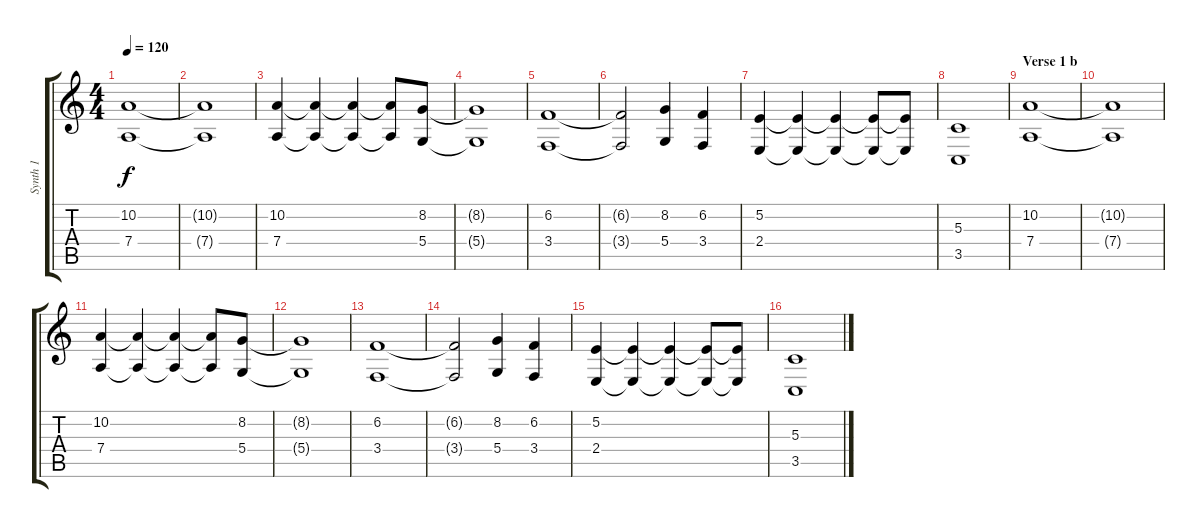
\track ("Synth 1" "Synth 1") {instrument stringensemble1}
\staff {score tabs}
\tuning (E4 B3 G3 D3 A2 D2) {hide}
\ts (4 4)
\tempo 120
\clef g2
\ks c
(10.2 7.4).1{dy f} |
(10.2{t} 7.4{t}).1 |
(10.2 7.4).4 (10.2{t} 7.4{t}).4 (10.2{t} 7.4{t}).4 (10.2{t} 7.4{t}).8 (8.2 5.4).8 |
(8.2{t} 5.4{t}).1 |
(6.2 3.4).1 |
(6.2{t} 3.4{t}).2 (8.2 5.4).4 (6.2 3.4).4 |
(5.2 2.4).4 (5.2{t} 2.4{t}).4 (5.2{t} 2.4{t}).4 (5.2{t} 2.4{t}).8 (5.2{t} 2.4{t}).8 |
(5.3 3.5).1 |
\section ("" "Verse 1 b")
(10.2 7.4).1 |
(10.2{t} 7.4{t}).1 |
(10.2 7.4).4 (10.2{t} 7.4{t}).4 (10.2{t} 7.4{t}).4 (10.2{t} 7.4{t}).8 (8.2 5.4).8 |
(8.2{t} 5.4{t}).1 |
(6.2 3.4).1 |
(6.2{t} 3.4{t}).2 (8.2 5.4).4 (6.2 3.4).4 |
(5.2 2.4).4 (5.2{t} 2.4{t}).4 (5.2{t} 2.4{t}).4 (5.2{t} 2.4{t}).8 (5.2{t} 2.4{t}).8 |
(5.3 3.5).1
